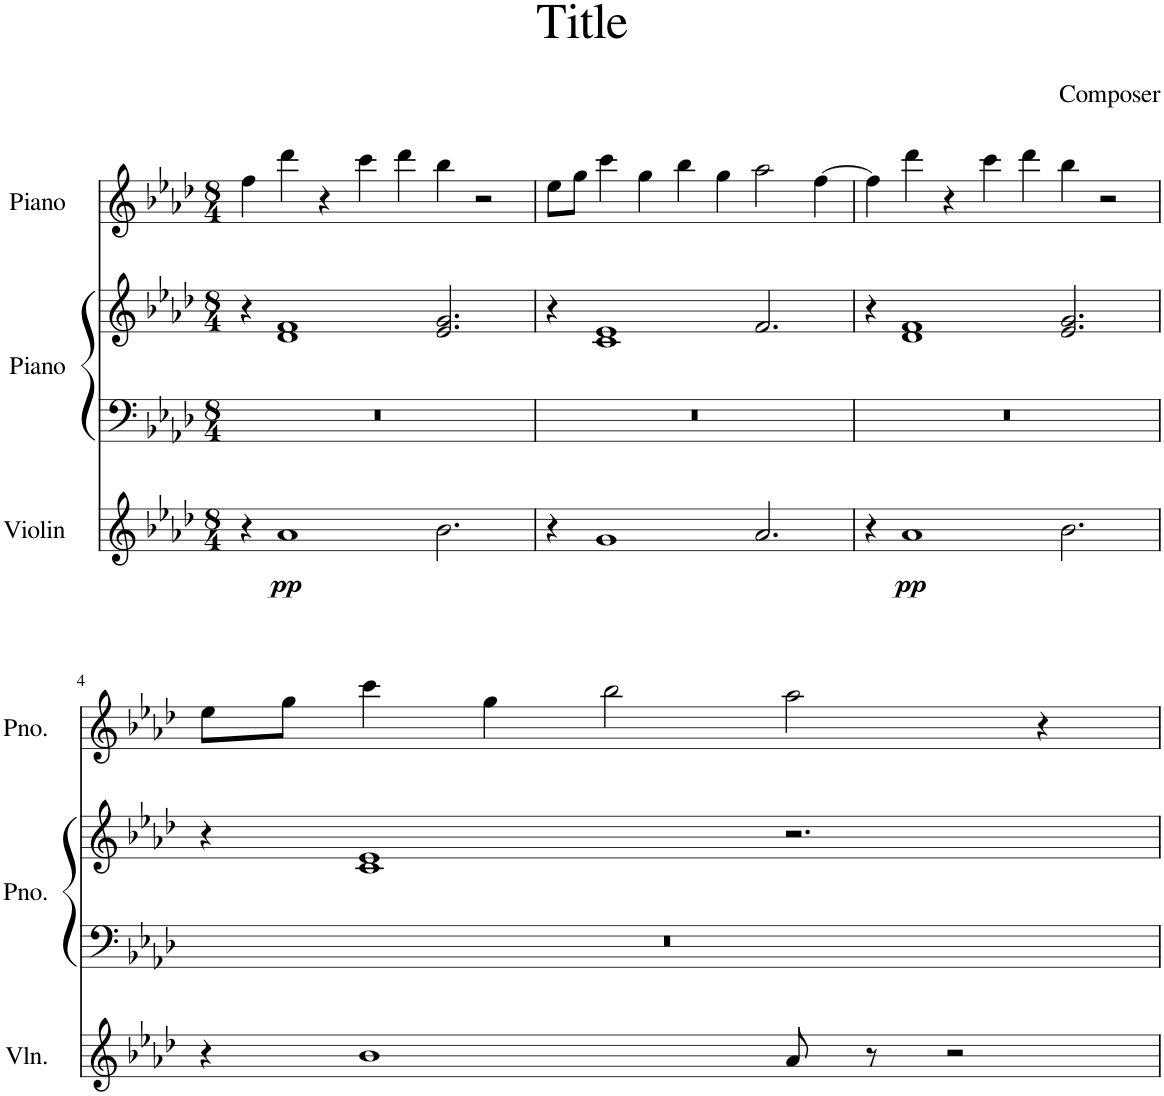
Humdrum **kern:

**kern	**dynam	**kern	**kern	**kern
*part3	*part3	*part2	*part2	*part1
*staff4	*staff4	*staff3	*staff2	*staff1
*I"Violin	*	*I"Piano	*	*I"Piano
*I'Vln.	*	*I'Pno.	*	*I'Pno.
*clefG2	*	*clefF4	*clefG2	*clefG2
*k[b-e-a-d-]	*	*k[b-e-a-d-]	*k[b-e-a-d-]	*k[b-e-a-d-]
*M8/4	*	*M8/4	*M8/4	*M8/4
=1	=1	=1	=1	=1
4r	.	0r	4r	4ff\
!	!LO:DY:b	!	!	!
1a-	pp	.	1d- 1f	4ddd-\
.	.	.	.	4r
.	.	.	.	4ccc\
.	.	.	.	4ddd-\
2.b-\	.	.	2.e-/ 2.g/	4bb-\
.	.	.	.	2r
=2	=2	=2	=2	=2
4r	.	0r	4r	8ee-\L
.	.	.	.	8gg\J
1g	.	.	1c 1e-	4ccc\
.	.	.	.	4gg\
.	.	.	.	4bb-\
.	.	.	.	4gg\
2.a-/	.	.	2.f/	2aa-\
.	.	.	.	[4ff\
=3	=3	=3	=3	=3
4r	.	0r	4r	4ff\]
!	!LO:DY:b	!	!	!
1a-	pp	.	1d- 1f	4ddd-\
.	.	.	.	4r
.	.	.	.	4ccc\
.	.	.	.	4ddd-\
2.b-\	.	.	2.e-/ 2.g/	4bb-\
.	.	.	.	2r
!!LO:LB:g=z
=4	=4	=4	=4	=4
4r	.	0r	4r	8ee-\L
.	.	.	.	8gg\J
1b-	.	.	1c 1e-	4ccc\
.	.	.	.	4gg\
.	.	.	.	2bb-\
8a-/	.	.	2.r	2aa-\
8r	.	.	.	.
2r	.	.	.	.
.	.	.	.	4r
=	=	=	=	=
*-	*-	*-	*-	*-
